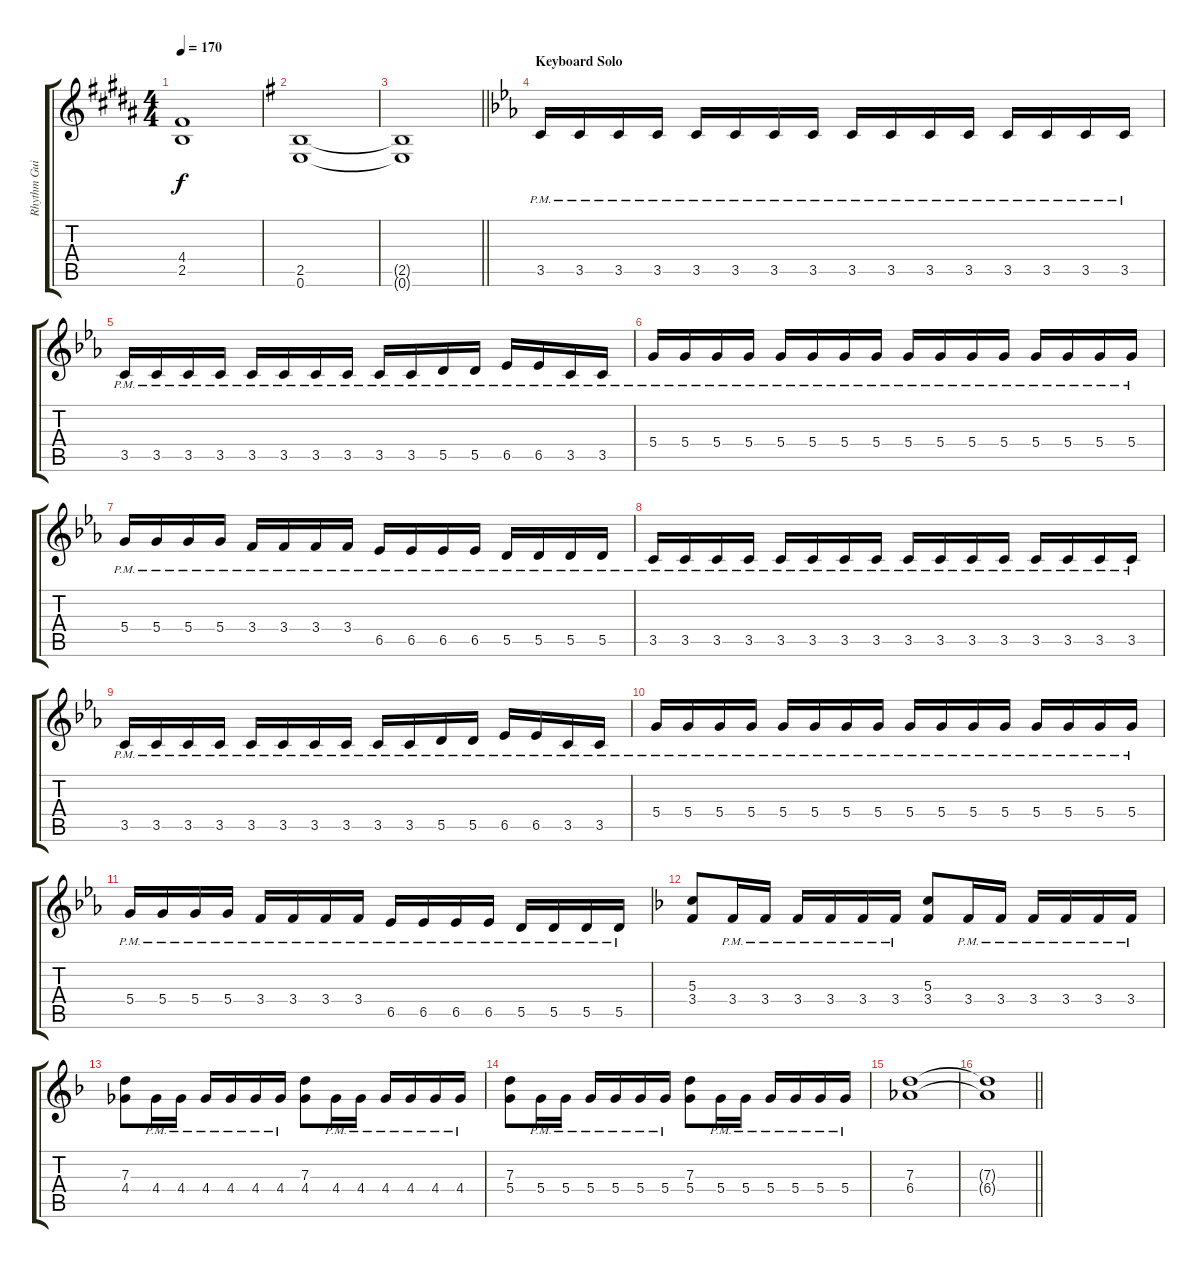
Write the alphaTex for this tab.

\track ("Rhythm Guitar 1: Juha-Pekka Alanen" "Rhythm Gui") {instrument distortionguitar}
\staff {score tabs}
\tuning (E4 B3 G3 D3 A2 E2) {hide}
\ts (4 4)
\tempo 170
\clef g2
\ks b
(4.4{t} 2.5{t}).1{dy f} |
\ks eminor
(2.5 0.6).1 |
\barLineRight lightlight
(2.5{t} 0.6{t}).1 |
\section ("" "Keyboard Solo")
\ks cminor
3.5{pm}.16 3.5{pm}.16 3.5{pm}.16 3.5{pm}.16 3.5{pm}.16 3.5{pm}.16 3.5{pm}.16 3.5{pm}.16 3.5{pm}.16 3.5{pm}.16 3.5{pm}.16 3.5{pm}.16 3.5{pm}.16 3.5{pm}.16 3.5{pm}.16 3.5{pm}.16 |
3.5{pm}.16 3.5{pm}.16 3.5{pm}.16 3.5{pm}.16 3.5{pm}.16 3.5{pm}.16 3.5{pm}.16 3.5{pm}.16 3.5{pm}.16 3.5{pm}.16 5.5{pm}.16 5.5{pm}.16 6.5{pm}.16 6.5{pm}.16 3.5{pm}.16 3.5{pm}.16 |
5.4{pm}.16 5.4{pm}.16 5.4{pm}.16 5.4{pm}.16 5.4{pm}.16 5.4{pm}.16 5.4{pm}.16 5.4{pm}.16 5.4{pm}.16 5.4{pm}.16 5.4{pm}.16 5.4{pm}.16 5.4{pm}.16 5.4{pm}.16 5.4{pm}.16 5.4{pm}.16 |
5.4{pm}.16 5.4{pm}.16 5.4{pm}.16 5.4{pm}.16 3.4{pm}.16 3.4{pm}.16 3.4{pm}.16 3.4{pm}.16 6.5{pm}.16 6.5{pm}.16 6.5{pm}.16 6.5{pm}.16 5.5{pm}.16 5.5{pm}.16 5.5{pm}.16 5.5{pm}.16 |
3.5{pm}.16 3.5{pm}.16 3.5{pm}.16 3.5{pm}.16 3.5{pm}.16 3.5{pm}.16 3.5{pm}.16 3.5{pm}.16 3.5{pm}.16 3.5{pm}.16 3.5{pm}.16 3.5{pm}.16 3.5{pm}.16 3.5{pm}.16 3.5{pm}.16 3.5{pm}.16 |
3.5{pm}.16 3.5{pm}.16 3.5{pm}.16 3.5{pm}.16 3.5{pm}.16 3.5{pm}.16 3.5{pm}.16 3.5{pm}.16 3.5{pm}.16 3.5{pm}.16 5.5{pm}.16 5.5{pm}.16 6.5{pm}.16 6.5{pm}.16 3.5{pm}.16 3.5{pm}.16 |
5.4{pm}.16 5.4{pm}.16 5.4{pm}.16 5.4{pm}.16 5.4{pm}.16 5.4{pm}.16 5.4{pm}.16 5.4{pm}.16 5.4{pm}.16 5.4{pm}.16 5.4{pm}.16 5.4{pm}.16 5.4{pm}.16 5.4{pm}.16 5.4{pm}.16 5.4{pm}.16 |
5.4{pm}.16 5.4{pm}.16 5.4{pm}.16 5.4{pm}.16 3.4{pm}.16 3.4{pm}.16 3.4{pm}.16 3.4{pm}.16 6.5{pm}.16 6.5{pm}.16 6.5{pm}.16 6.5{pm}.16 5.5{pm}.16 5.5{pm}.16 5.5{pm}.16 5.5{pm}.16 |
\ks f
(5.3 3.4).8 3.4{pm}.16 3.4{pm}.16 3.4{pm}.16 3.4{pm}.16 3.4{pm}.16 3.4{pm}.16 (5.3 3.4).8 3.4{pm}.16 3.4{pm}.16 3.4{pm}.16 3.4{pm}.16 3.4{pm}.16 3.4{pm}.16 |
(7.3 4.4).8 4.4{pm}.16 4.4{pm}.16 4.4{pm}.16 4.4{pm}.16 4.4{pm}.16 4.4{pm}.16 (7.3 4.4).8 4.4{pm}.16 4.4{pm}.16 4.4{pm}.16 4.4{pm}.16 4.4{pm}.16 4.4{pm}.16 |
(7.3 5.4).8 5.4{pm}.16 5.4{pm}.16 5.4{pm}.16 5.4{pm}.16 5.4{pm}.16 5.4{pm}.16 (7.3 5.4).8 5.4{pm}.16 5.4{pm}.16 5.4{pm}.16 5.4{pm}.16 5.4{pm}.16 5.4{pm}.16 |
(7.3 6.4).1 |
\barLineRight lightlight
(7.3{t} 6.4{t}).1
